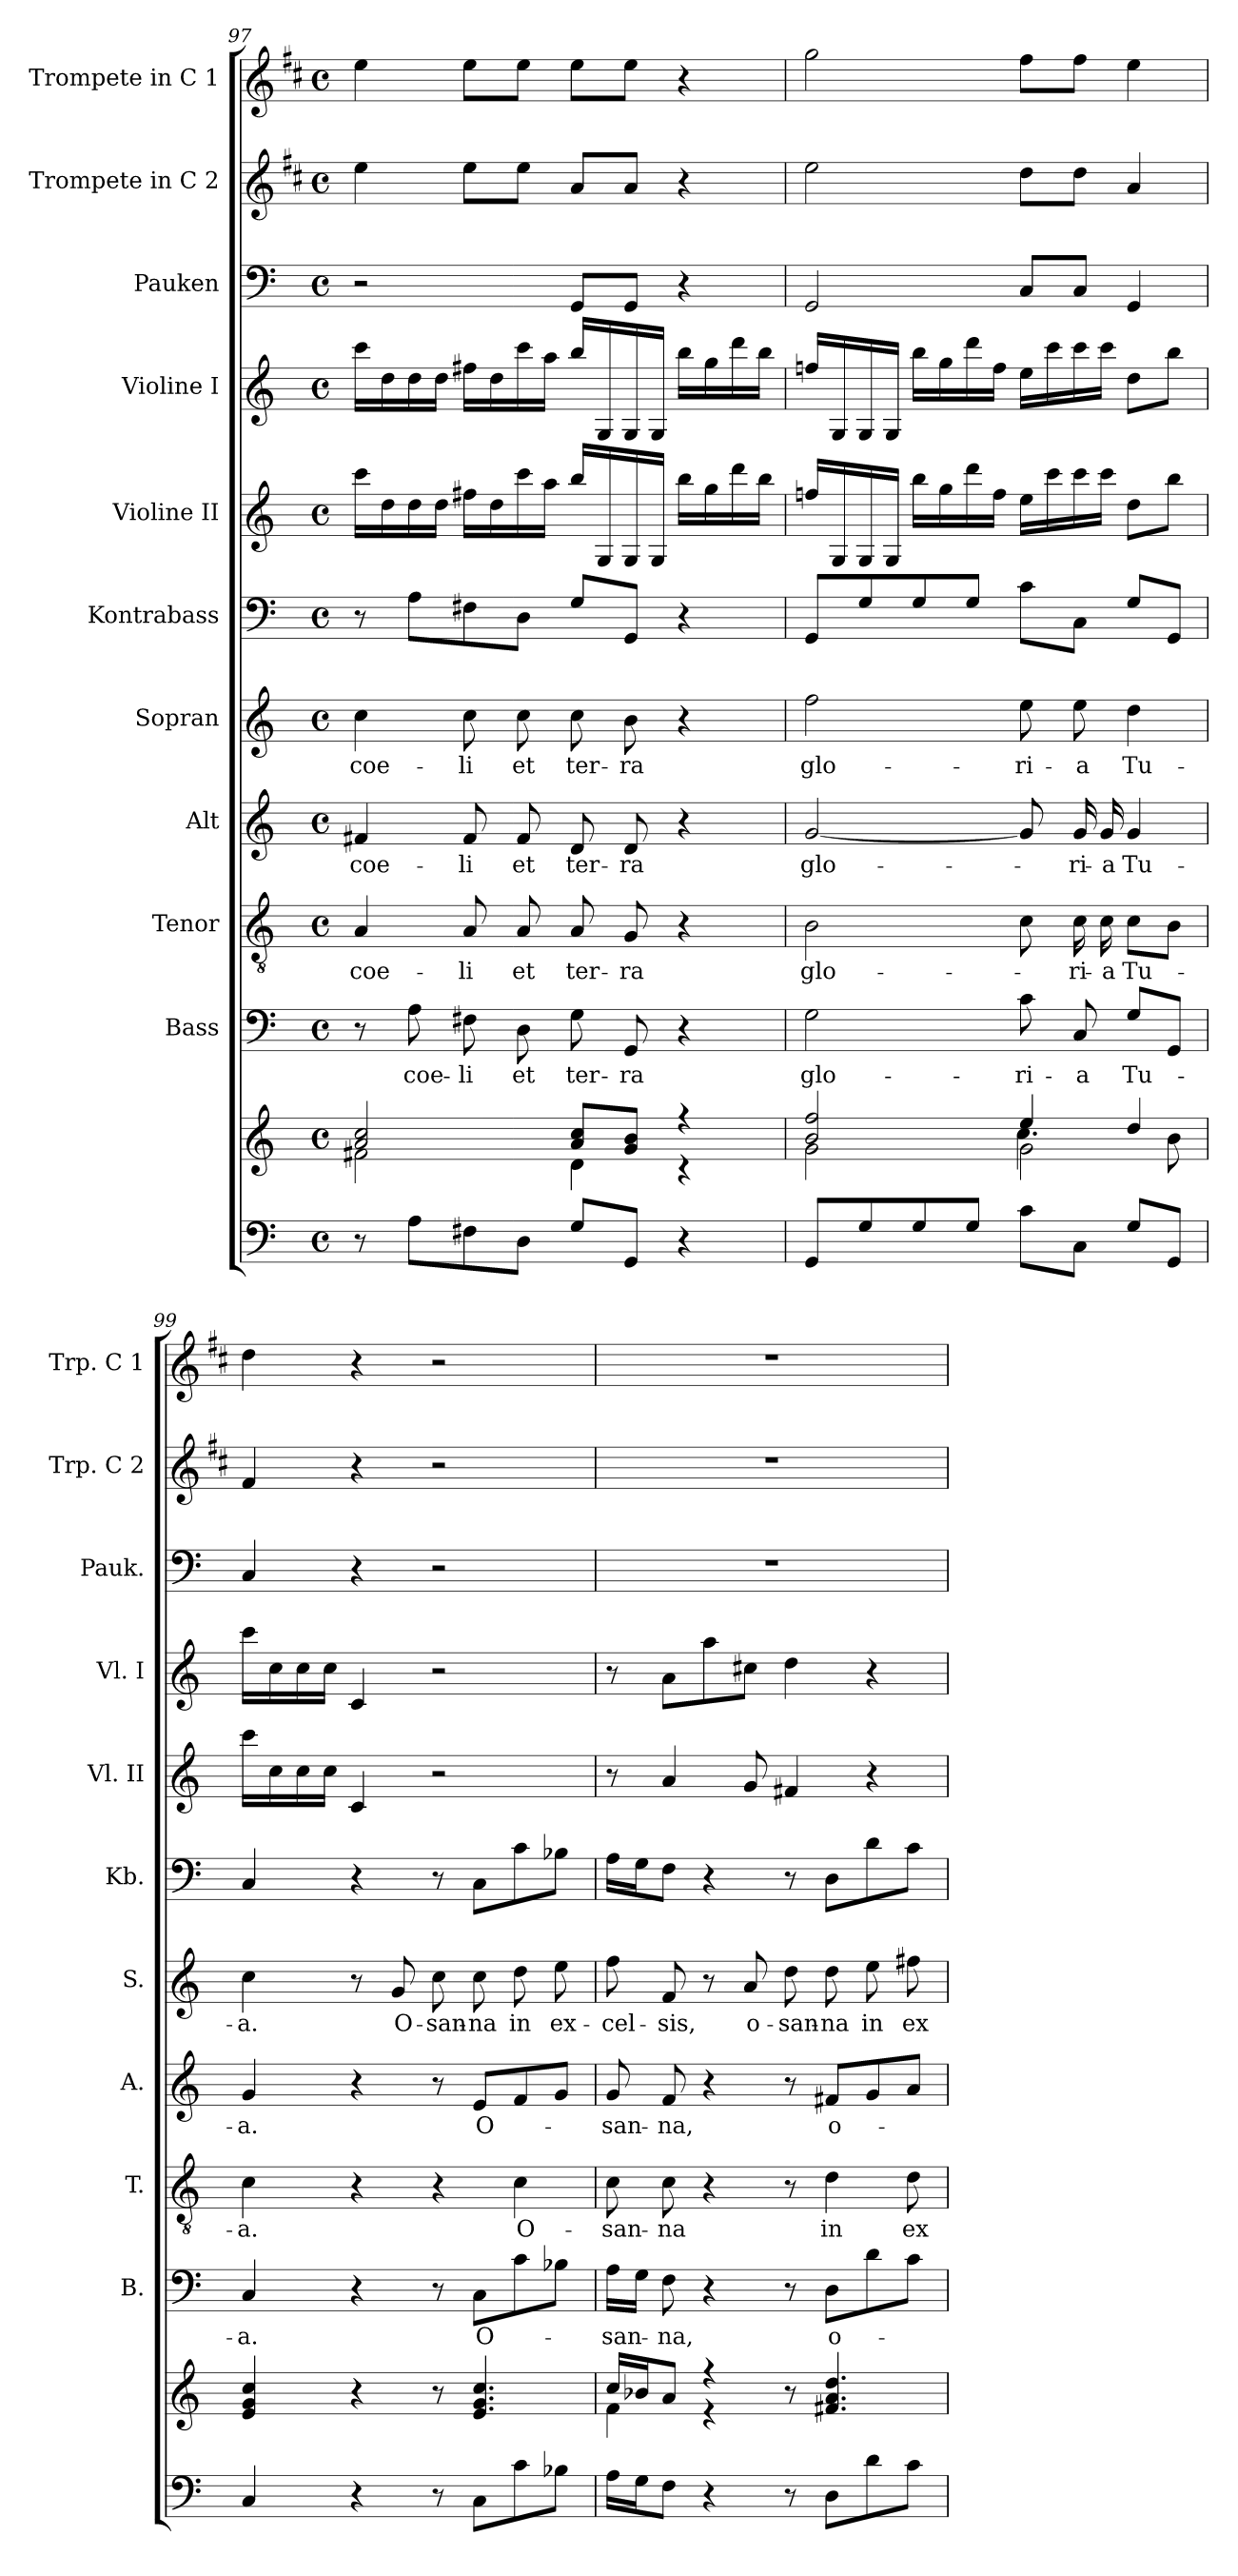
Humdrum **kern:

**kern	**kern	**kern	**text	**kern	**text	**kern	**text	**kern	**text	**kern	**kern	**kern	**kern	**kern	**kern
*part11	*part11	*part10	*part10	*part9	*part9	*part8	*part8	*part7	*part7	*part6	*part5	*part4	*part3	*part2	*part1
*staff12	*staff11	*staff10	*staff10	*staff9	*staff9	*staff8	*staff8	*staff7	*staff7	*staff6	*staff5	*staff4	*staff3	*staff2	*staff1
*	*	*I"Bass	*	*I"Tenor	*	*I"Alt	*	*I"Sopran	*	*I"Kontrabass	*I"Violine II	*I"Violine I	*I"Pauken	*I"Trompete in C 2	*I"Trompete in C 1
*	*	*I'B.	*	*I'T.	*	*I'A.	*	*I'S.	*	*I'Kb.	*I'Vl. II	*I'Vl. I	*I'Pauk.	*I'Trp. C 2	*I'Trp. C 1
*clefF4	*clefG2	*clefF4	*	*clefGv2	*	*clefG2	*	*clefG2	*	*clefF4	*clefG2	*clefG2	*clefF4	*clefG2	*clefG2
*	*	*	*	*	*	*	*	*	*	*ITrd7c12	*	*	*	*ITrd1c2	*ITrd1c2
*k[]	*k[]	*k[]	*	*k[]	*	*k[]	*	*k[]	*	*k[]	*k[]	*k[]	*k[]	*k[]	*k[]
*C:	*C:	*C:	*	*C:	*	*C:	*	*C:	*	*C:	*C:	*C:	*C:	*C:	*C:
*M4/4	*M4/4	*M4/4	*	*M4/4	*	*M4/4	*	*M4/4	*	*M4/4	*M4/4	*M4/4	*M4/4	*M4/4	*M4/4
*met(c)	*met(c)	*met(c)	*	*met(c)	*	*met(c)	*	*met(c)	*	*met(c)	*met(c)	*met(c)	*met(c)	*met(c)	*met(c)
=97	=97	=97	=97	=97	=97	=97	=97	=97	=97	=97	=97	=97	=97	=97	=97
*	*^	*	*	*	*	*	*	*	*	*	*	*	*	*	*
!	!	!	!	!	!	!LO:LY:b	!	!LO:LY:b	!	!LO:LY:b	!	!	!	!	!	!
8r	2a/ 2cc/	2f#X\	8r	.	4A/	coe-	4f#X/	coe-	4cc\	coe-	8r	16ccc\LL	16ccc\LL	2r	4dd\	4dd\
.	.	.	.	.	.	.	.	.	.	.	.	16dd\	16dd\	.	.	.
!	!	!	!	!LO:LY:b	!	!	!	!	!	!	!	!	!	!	!	!
8A\L	.	.	8A\	coe-	.	.	.	.	.	.	8AA\L	16dd\	16dd\	.	.	.
.	.	.	.	.	.	.	.	.	.	.	.	16dd\JJ	16dd\JJ	.	.	.
!	!	!	!	!LO:LY:b	!	!LO:LY:b	!	!LO:LY:b	!	!LO:LY:b	!	!	!	!	!	!
8F#X\	.	.	8F#X\	-li	8A/	-li	8f#/	-li	8cc\	-li	8FF#X\	16ff#X\LL	16ff#X\LL	.	8dd\L	8dd\L
.	.	.	.	.	.	.	.	.	.	.	.	16dd\	16dd\	.	.	.
!	!	!	!	!LO:LY:b	!	!LO:LY:b	!	!LO:LY:b	!	!LO:LY:b	!	!	!	!	!	!
8D\J	.	.	8D\	et	8A/	et	8f#/	et	8cc\	et	8DD\J	16ccc\	16ccc\	.	8dd\J	8dd\J
.	.	.	.	.	.	.	.	.	.	.	.	16aa\JJ	16aa\JJ	.	.	.
!	!	!	!	!LO:LY:b	!	!LO:LY:b	!	!LO:LY:b	!	!LO:LY:b	!	!	!	!	!	!
8G/L	8a/ 8cc/L	4d\	8G\	ter-	8A/	ter-	8d/	ter-	8cc\	ter-	8GG/L	16bb/LL	16bb/LL	8GG/L	8g/L	8dd\L
.	.	.	.	.	.	.	.	.	.	.	.	16G/	16G/	.	.	.
!	!	!	!	!LO:LY:b	!	!LO:LY:b	!	!LO:LY:b	!	!LO:LY:b	!	!	!	!	!	!
8GG/J	8g/ 8b/J	.	8GG/	-ra	8G/	-ra	8d/	-ra	8b\	-ra	8GGG/J	16G/	16G/	8GG/J	8g/J	8dd\J
.	.	.	.	.	.	.	.	.	.	.	.	16G/JJ	16G/JJ	.	.	.
4r	4r	4r	4r	.	4r	.	4r	.	4r	.	4r	16bb\LL	16bb\LL	4r	4r	4r
.	.	.	.	.	.	.	.	.	.	.	.	16gg\	16gg\	.	.	.
.	.	.	.	.	.	.	.	.	.	.	.	16ddd\	16ddd\	.	.	.
.	.	.	.	.	.	.	.	.	.	.	.	16bb\JJ	16bb\JJ	.	.	.
!!LO:PB:g=z
=98	=98	=98	=98	=98	=98	=98	=98	=98	=98	=98	=98	=98	=98	=98	=98	=98
*	*	*^	*	*	*	*	*	*	*	*	*	*	*	*	*	*
!	!	!	!	!	!LO:LY:b	!	!LO:LY:b	!	!LO:LY:b	!	!LO:LY:b	!	!	!	!	!	!
8GG/L	2b/ 2ff/	2g\	2ryy	2G\	glo-	2B\	glo-	[2g/	glo-	2ff\	glo-	8GGG/L	16ffn/LL	16ffn/LL	2GG/	2dd\	2ff\
.	.	.	.	.	.	.	.	.	.	.	.	.	16G/	16G/	.	.	.
8G/	.	.	.	.	.	.	.	.	.	.	.	8GG/	16G/	16G/	.	.	.
.	.	.	.	.	.	.	.	.	.	.	.	.	16G/JJ	16G/JJ	.	.	.
8G/	.	.	.	.	.	.	.	.	.	.	.	8GG/	16bb\LL	16bb\LL	.	.	.
.	.	.	.	.	.	.	.	.	.	.	.	.	16gg\	16gg\	.	.	.
8G/J	.	.	.	.	.	.	.	.	.	.	.	8GG/J	16ddd\	16ddd\	.	.	.
.	.	.	.	.	.	.	.	.	.	.	.	.	16ff\JJ	16ff\JJ	.	.	.
!	!	!	!	!	!LO:LY:b	!	!	!	!	!	!LO:LY:b	!	!	!	!	!	!
8c\L	4ee/	2g\	4.cc\	8c\	-ri-	8c\	.	8g/]	.	8ee\	-ri-	8C\L	16ee\LL	16ee\LL	8C/L	8cc\L	8ee\L
.	.	.	.	.	.	.	.	.	.	.	.	.	16ccc\	16ccc\	.	.	.
!	!	!	!	!	!LO:LY:b	!	!LO:LY:b	!	!LO:LY:b	!	!LO:LY:b	!	!	!	!	!	!
8C\J	.	.	.	8C/	-a	16c\	-ri-	16g/	-ri-	8ee\	-a	8CC\J	16ccc\	16ccc\	8C/J	8cc\J	8ee\J
!	!	!	!	!	!	!	!LO:LY:b	!	!LO:LY:b	!	!	!	!	!	!	!	!
.	.	.	.	.	.	16c\	-a	16g/	-a	.	.	.	16ccc\JJ	16ccc\JJ	.	.	.
!	!	!	!	!	!LO:LY:b	!	!LO:LY:b	!	!LO:LY:b	!	!LO:LY:b	!	!	!	!	!	!
8G/L	4dd/	.	.	8G/L	Tu-	8c\L	Tu-	4g/	Tu-	4dd\	Tu-	8GG/L	8dd\L	8dd\L	4GG/	4g/	4dd\
8GG/J	.	.	8b\	8GG/J	.	8B\J	.	.	.	.	.	8GGG/J	8bb\J	8bb\J	.	.	.
=99	=99	=99	=99	=99	=99	=99	=99	=99	=99	=99	=99	=99	=99	=99	=99	=99	=99
!	!	!	!	!	!LO:LY:b	!	!LO:LY:b	!	!LO:LY:b	!	!LO:LY:b	!	!	!	!	!	!
*	*v	*v	*v	*	*	*	*	*	*	*	*	*	*	*	*	*	*
4C/	4e/ 4g/ 4cc/	4C/	-a.	4c\	-a.	4g/	-a.	4cc\	-a.	4CC/	16ccc\LL	16ccc\LL	4C/	4e/	4cc\
.	.	.	.	.	.	.	.	.	.	.	16cc\	16cc\	.	.	.
.	.	.	.	.	.	.	.	.	.	.	16cc\	16cc\	.	.	.
.	.	.	.	.	.	.	.	.	.	.	16cc\JJ	16cc\JJ	.	.	.
4r	4r	4r	.	4r	.	4r	.	8r	.	4r	4c/	4c/	4r	4r	4r
!	!	!	!	!	!	!	!	!	!LO:LY:b	!	!	!	!	!	!
.	.	.	.	.	.	.	.	8g/	O-	.	.	.	.	.	.
!	!	!	!	!	!	!	!	!	!LO:LY:b	!	!	!	!	!	!
8r	8r	8r	.	4r	.	8r	.	8cc\	-san-	8r	2r	2r	2r	2r	2r
!	!	!	!LO:LY:b	!	!	!	!LO:LY:b	!	!LO:LY:b	!	!	!	!	!	!
8C\L	4.e/ 4.g/ 4.cc/	8C\L	O-	.	.	8e/L	O-	8cc\	-na	8CC\L	.	.	.	.	.
!	!	!	!	!	!LO:LY:b	!	!	!	!LO:LY:b	!	!	!	!	!	!
8c\	.	8c\	.	4c\	O-	8f/	.	8dd\	in	8C\	.	.	.	.	.
!	!	!	!	!	!	!	!	!	!LO:LY:b	!	!	!	!	!	!
8B-X\J	.	8B-X\J	.	.	.	8g/J	.	8ee\	ex-	8BB-X\J	.	.	.	.	.
=100	=100	=100	=100	=100	=100	=100	=100	=100	=100	=100	=100	=100	=100	=100	=100
*	*^	*	*	*	*	*	*	*	*	*	*	*	*	*	*
!	!	!	!	!LO:LY:b	!	!LO:LY:b	!	!LO:LY:b	!	!LO:LY:b	!	!	!	!	!	!
16A\LL	16cc/LL	4f\	16A\LL	-san-	8c\	-san-	8g/	-san-	8ff\	-cel-	16AA\LL	8r	8r	1r	1r	1r
16G\J	16b-X/J	.	16G\JJ	.	.	.	.	.	.	.	16GG\J	.	.	.	.	.
!	!	!	!	!LO:LY:b	!	!LO:LY:b	!	!LO:LY:b	!	!LO:LY:b	!	!	!	!	!	!
8F\J	8a/J	.	8F\	-na,	8c\	-na	8f/	-na,	8f/	-sis,	8FF\J	4a/	8a\L	.	.	.
4r	4r	4r	4r	.	4r	.	4r	.	8r	.	4r	.	8aa\	.	.	.
!	!	!	!	!	!	!	!	!	!	!LO:LY:b	!	!	!	!	!	!
.	.	.	.	.	.	.	.	.	8a/	o-	.	8g/	8cc#X\J	.	.	.
!	!	!	!	!	!	!	!	!	!	!LO:LY:b	!	!	!	!	!	!
8r	8r	2ryy	8r	.	8r	.	8r	.	8dd\	-san-	8r	4f#X/	4dd\	.	.	.
!	!	!	!	!LO:LY:b	!	!LO:LY:b	!	!LO:LY:b	!	!LO:LY:b	!	!	!	!	!	!
8D\L	4.f#X/ 4.a/ 4.dd/	.	8D\L	o-	4d\	in	8f#X/L	o-	8dd\	-na	8DD\L	.	.	.	.	.
!	!	!	!	!	!	!	!	!	!	!LO:LY:b	!	!	!	!	!	!
8d\	.	.	8d\	.	.	.	8g/	.	8ee\	in	8D\	4r	4r	.	.	.
!	!	!	!	!	!	!LO:LY:b	!	!	!	!LO:LY:b	!	!	!	!	!	!
8c\J	.	.	8c\J	.	8d\	ex-	8a/J	.	8ff#X\	ex-	8C\J	.	.	.	.	.
*	*v	*v	*	*	*	*	*	*	*	*	*	*	*	*	*	*
=	=	=	=	=	=	=	=	=	=	=	=	=	=	=	=
*-	*-	*-	*-	*-	*-	*-	*-	*-	*-	*-	*-	*-	*-	*-	*-
